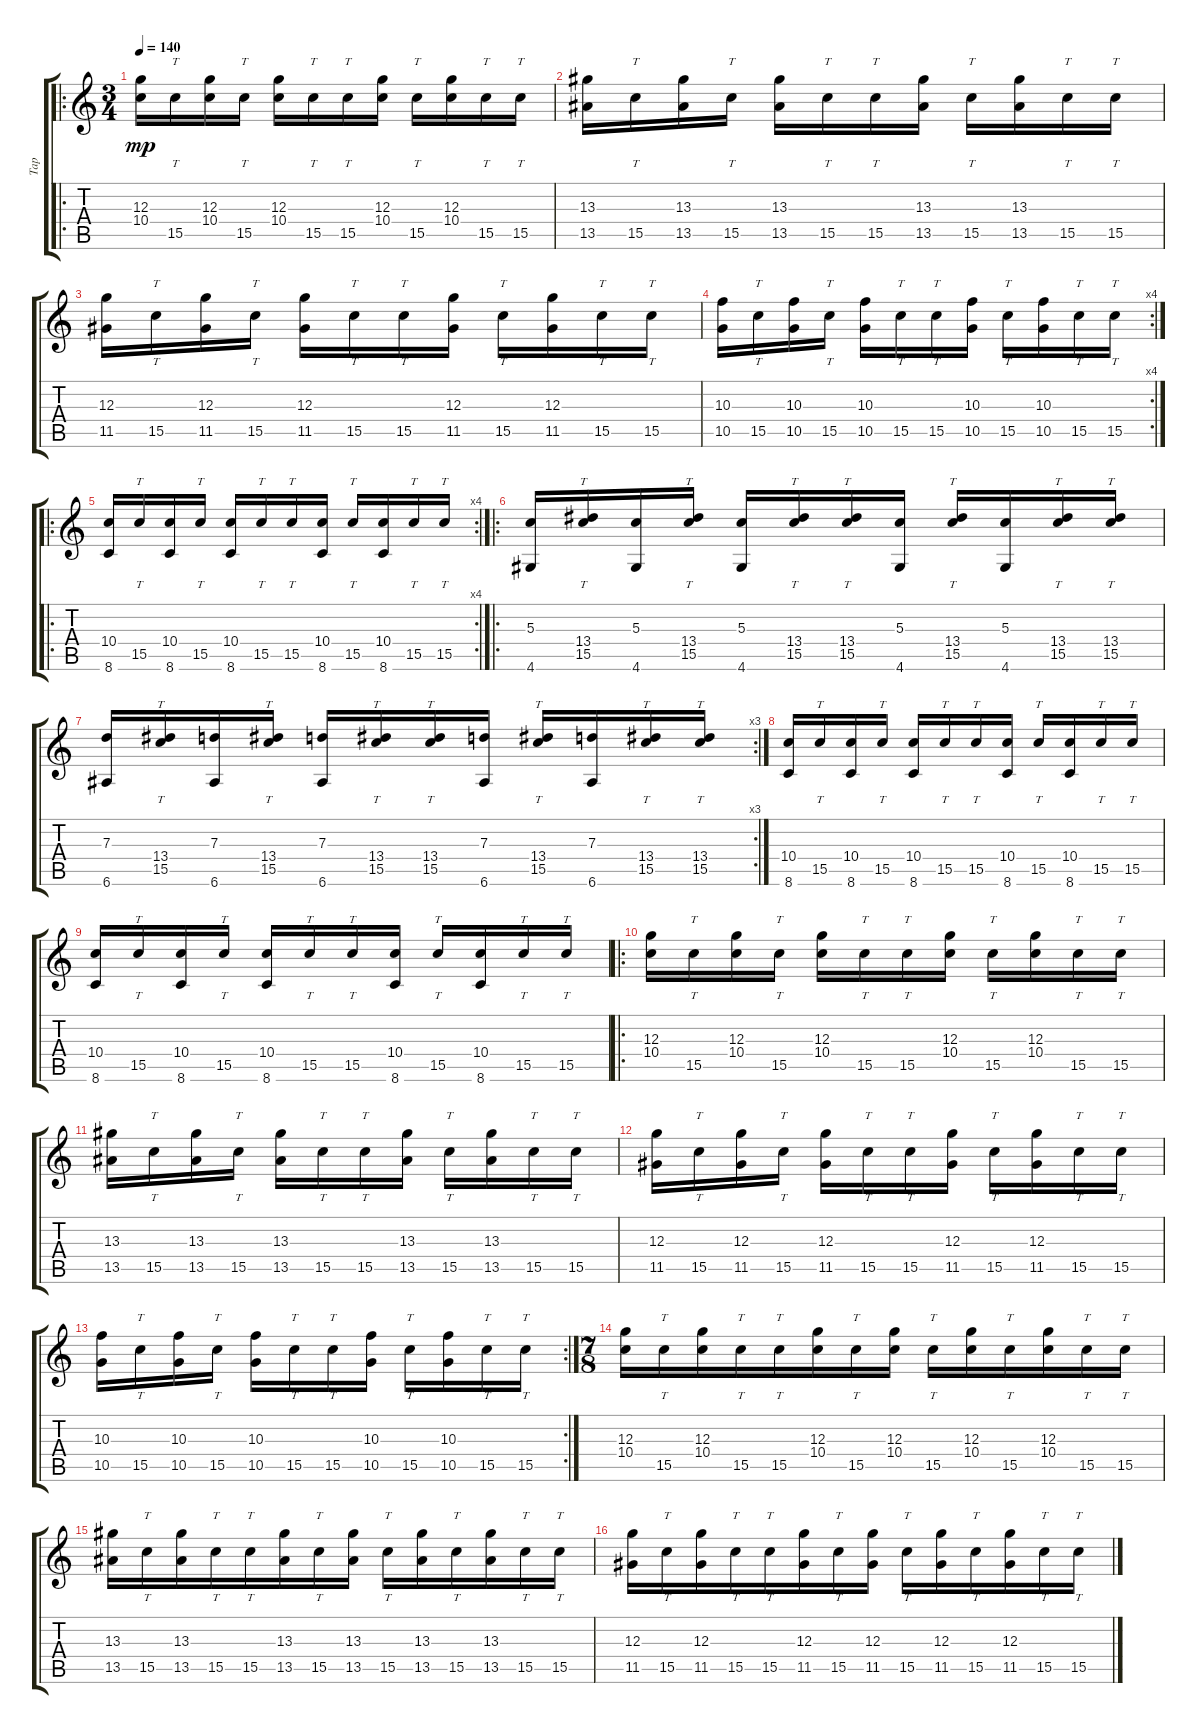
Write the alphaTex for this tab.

\track ("Tap " "Tap ") {instrument acousticguitarnylon}
\staff {score tabs}
\tuning (E4 B3 G3 D3 A2 E2) {hide}
\ro
\ts (3 4)
\tempo 140
\clef g2
\ks c
(12.3 10.4).16{dy mp instrument acousticguitarnylon} 15.5.16{tt} (12.3 10.4).16 15.5.16{tt} (12.3 10.4).16 15.5.16{tt} 15.5.16{tt} (12.3 10.4).16 15.5.16{tt} (12.3 10.4).16 15.5.16{tt} 15.5.16{tt} |
(13.3 13.5).16 15.5.16{tt} (13.3 13.5).16 15.5.16{tt} (13.3 13.5).16 15.5.16{tt} 15.5.16{tt} (13.3 13.5).16 15.5.16{tt} (13.3 13.5).16 15.5.16{tt} 15.5.16{tt} |
(12.3 11.5).16 15.5.16{tt} (12.3 11.5).16 15.5.16{tt} (12.3 11.5).16 15.5.16{tt} 15.5.16{tt} (12.3 11.5).16 15.5.16{tt} (12.3 11.5).16 15.5.16{tt} 15.5.16{tt} |
\rc 4
(10.3 10.5).16 15.5.16{tt} (10.3 10.5).16 15.5.16{tt} (10.3 10.5).16 15.5.16{tt} 15.5.16{tt} (10.3 10.5).16 15.5.16{tt} (10.3 10.5).16 15.5.16{tt} 15.5.16{tt} |
\ro
\rc 4
(10.4 8.6).16 15.5.16{tt} (10.4 8.6).16 15.5.16{tt} (10.4 8.6).16 15.5.16{tt} 15.5.16{tt} (10.4 8.6).16 15.5.16{tt} (10.4 8.6).16 15.5.16{tt} 15.5.16{tt} |
\ro
(5.3 4.6).16 (13.4 15.5).16{tt} (5.3 4.6).16 (13.4 15.5).16{tt} (5.3 4.6).16 (13.4 15.5).16{tt} (13.4 15.5).16{tt} (5.3 4.6).16 (13.4 15.5).16{tt} (5.3 4.6).16 (13.4 15.5).16{tt} (13.4 15.5).16{tt} |
\rc 3
(7.3 6.6).16 (13.4 15.5).16{tt} (7.3 6.6).16 (13.4 15.5).16{tt} (7.3 6.6).16 (13.4 15.5).16{tt} (13.4 15.5).16{tt} (7.3 6.6).16 (13.4 15.5).16{tt} (7.3 6.6).16 (13.4 15.5).16{tt} (13.4 15.5).16{tt} |
(10.4 8.6).16 15.5.16{tt} (10.4 8.6).16 15.5.16{tt} (10.4 8.6).16 15.5.16{tt} 15.5.16{tt} (10.4 8.6).16 15.5.16{tt} (10.4 8.6).16 15.5.16{tt} 15.5.16{tt} |
(10.4 8.6).16 15.5.16{tt} (10.4 8.6).16 15.5.16{tt} (10.4 8.6).16 15.5.16{tt} 15.5.16{tt} (10.4 8.6).16 15.5.16{tt} (10.4 8.6).16 15.5.16{tt} 15.5.16{tt} |
\ro
(12.3 10.4).16 15.5.16{tt} (12.3 10.4).16 15.5.16{tt} (12.3 10.4).16 15.5.16{tt} 15.5.16{tt} (12.3 10.4).16 15.5.16{tt} (12.3 10.4).16 15.5.16{tt} 15.5.16{tt} |
(13.3 13.5).16 15.5.16{tt} (13.3 13.5).16 15.5.16{tt} (13.3 13.5).16 15.5.16{tt} 15.5.16{tt} (13.3 13.5).16 15.5.16{tt} (13.3 13.5).16 15.5.16{tt} 15.5.16{tt} |
(12.3 11.5).16 15.5.16{tt} (12.3 11.5).16 15.5.16{tt} (12.3 11.5).16 15.5.16{tt} 15.5.16{tt} (12.3 11.5).16 15.5.16{tt} (12.3 11.5).16 15.5.16{tt} 15.5.16{tt} |
\rc 2
(10.3 10.5).16 15.5.16{tt} (10.3 10.5).16 15.5.16{tt} (10.3 10.5).16 15.5.16{tt} 15.5.16{tt} (10.3 10.5).16 15.5.16{tt} (10.3 10.5).16 15.5.16{tt} 15.5.16{tt} |
\ts (7 8)
(12.3 10.4).16 15.5.16{tt} (12.3 10.4).16 15.5.16{tt} 15.5.16{tt} (12.3 10.4).16 15.5.16{tt} (12.3 10.4).16 15.5.16{tt} (12.3 10.4).16 15.5.16{tt} (12.3 10.4).16 15.5.16{tt} 15.5.16{tt} |
(13.3 13.5).16 15.5.16{tt} (13.3 13.5).16 15.5.16{tt} 15.5.16{tt} (13.3 13.5).16 15.5.16{tt} (13.3 13.5).16 15.5.16{tt} (13.3 13.5).16 15.5.16{tt} (13.3 13.5).16 15.5.16{tt} 15.5.16{tt} |
(12.3 11.5).16 15.5.16{tt} (12.3 11.5).16 15.5.16{tt} 15.5.16{tt} (12.3 11.5).16 15.5.16{tt} (12.3 11.5).16 15.5.16{tt} (12.3 11.5).16 15.5.16{tt} (12.3 11.5).16 15.5.16{tt} 15.5.16{tt}
